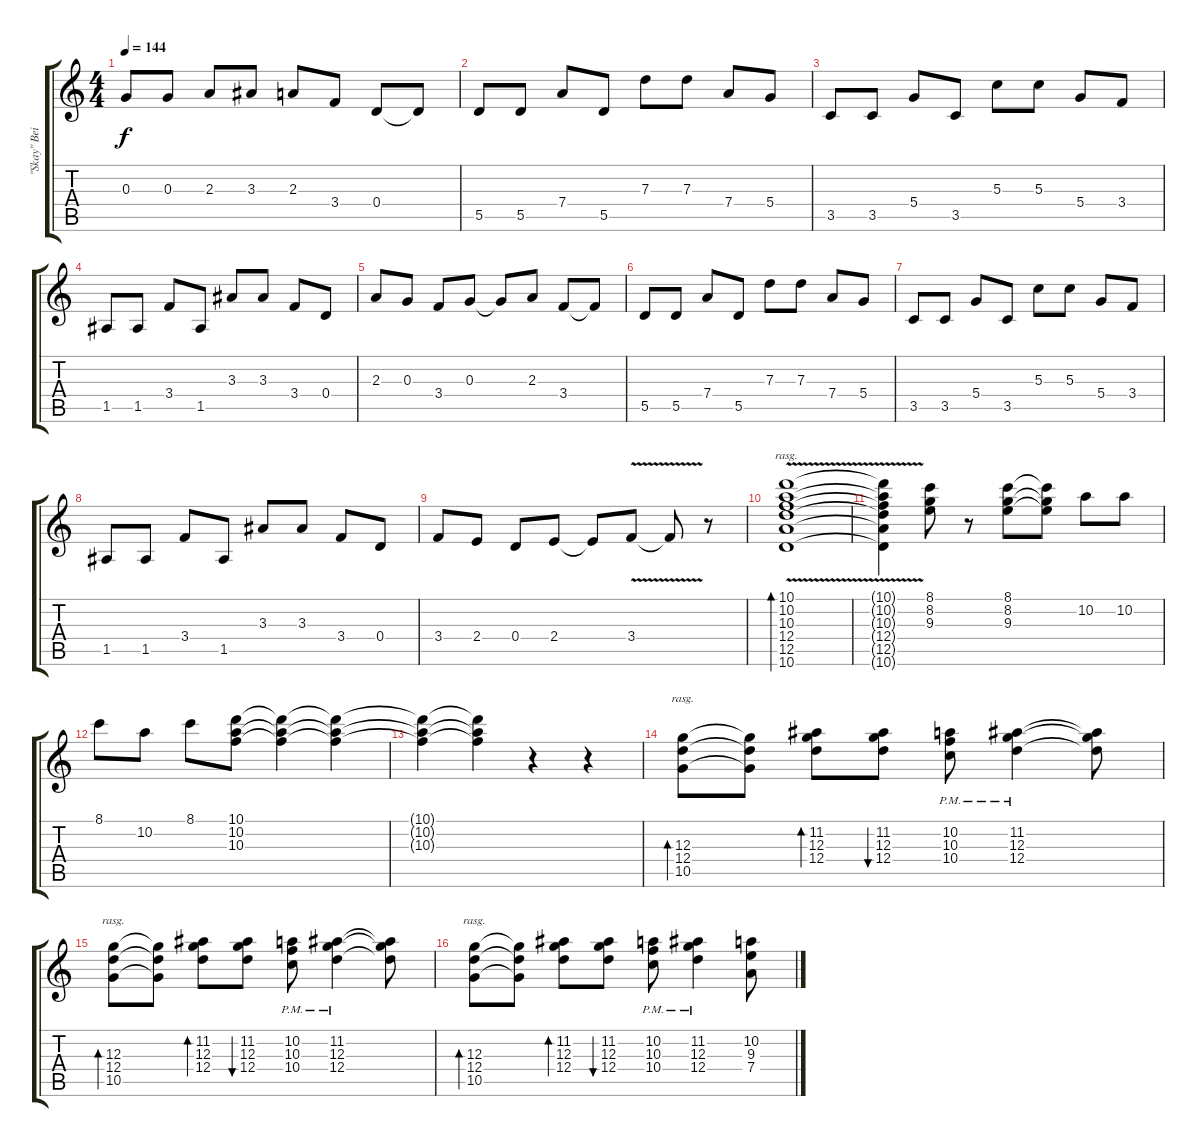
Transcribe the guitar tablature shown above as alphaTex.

\track ("\"Skay\" Beilinson" "\"Skay\" Bei") {instrument overdrivenguitar}
\staff {score tabs}
\tuning (E4 B3 G3 D3 A2 E2) {hide}
\ts (4 4)
\tempo 144
\clef g2
\ks c
0.3{t}.8{dy f} 0.3.8 2.3.8 3.3.8 2.3.8 3.4.8 0.4.8 0.4{t}.8 |
5.5.8{volume 11} 5.5.8 7.4.8 5.5.8 7.3.8 7.3.8 7.4.8 5.4.8 |
3.5.8 3.5.8 5.4.8 3.5.8 5.3.8 5.3.8 5.4.8 3.4.8 |
1.5.8 1.5.8 3.4.8 1.5.8 3.3.8 3.3.8 3.4.8 0.4.8 |
2.3.8 0.3.8 3.4.8 0.3.8 0.3{t}.8 2.3.8 3.4.8 3.4{t}.8 |
5.5.8 5.5.8 7.4.8 5.5.8 7.3.8 7.3.8 7.4.8 5.4.8 |
3.5.8 3.5.8 5.4.8 3.5.8 5.3.8 5.3.8 5.4.8 3.4.8 |
1.5.8 1.5.8 3.4.8 1.5.8 3.3.8 3.3.8 3.4.8 0.4.8 |
3.4.8 2.4.8 0.4.8 2.4.8 2.4{t}.8 3.4{v}.8 3.4{t}.8 r.8 |
(10.1{v} 10.2{v} 10.3{v} 12.4{v} 12.5{v} 10.6{v}).1{bd 240 rasg ii volume 11 instrument electricguitarclean} |
(10.1{t} 10.2{t} 10.3{t} 12.4{t} 12.5{t} 10.6{t}).4 (8.1 8.2 9.3).8 r.8 (8.1 8.2 9.3).8 (8.1{t} 8.2{t} 9.3{t}).8 10.2.8 10.2.8 |
8.1.8 10.2.8 8.1.8 (10.1 10.2 10.3).8 (10.1{t} 10.2{t} 10.3{t}).4 (10.1{t} 10.2{t} 10.3{t}).4 |
(10.1{t} 10.2{t} 10.3{t}).4 (10.1{t} 10.2{t} 10.3{t}).4 r.4 r.4 |
(12.3 12.4 10.5).8{bd 120 rasg ii} (12.3{t} 12.4{t} 10.5{t}).8 (11.2 12.3 12.4).8{bd 60} (11.2 12.3 12.4).8{bu 60} (10.2{pm} 10.3{pm} 10.4{pm}).8 (11.2{pm} 12.3{pm} 12.4{pm}).4 (11.2{t} 12.3{t} 12.4{t}).8 |
(12.3 12.4 10.5).8{bd 120 rasg ii} (12.3{t} 12.4{t} 10.5{t}).8 (11.2 12.3 12.4).8{bd 60} (11.2 12.3 12.4).8{bu 60} (10.2{pm} 10.3{pm} 10.4{pm}).8 (11.2{pm} 12.3{pm} 12.4{pm}).4 (11.2{t} 12.3{t} 12.4{t}).8 |
(12.3 12.4 10.5).8{bd 120 rasg ii} (12.3{t} 12.4{t} 10.5{t}).8 (11.2 12.3 12.4).8{bd 60} (11.2 12.3 12.4).8{bu 60} (10.2{pm} 10.3{pm} 10.4{pm}).8 (11.2{pm} 12.3{pm} 12.4{pm}).4 (10.2 9.3 7.4).8
